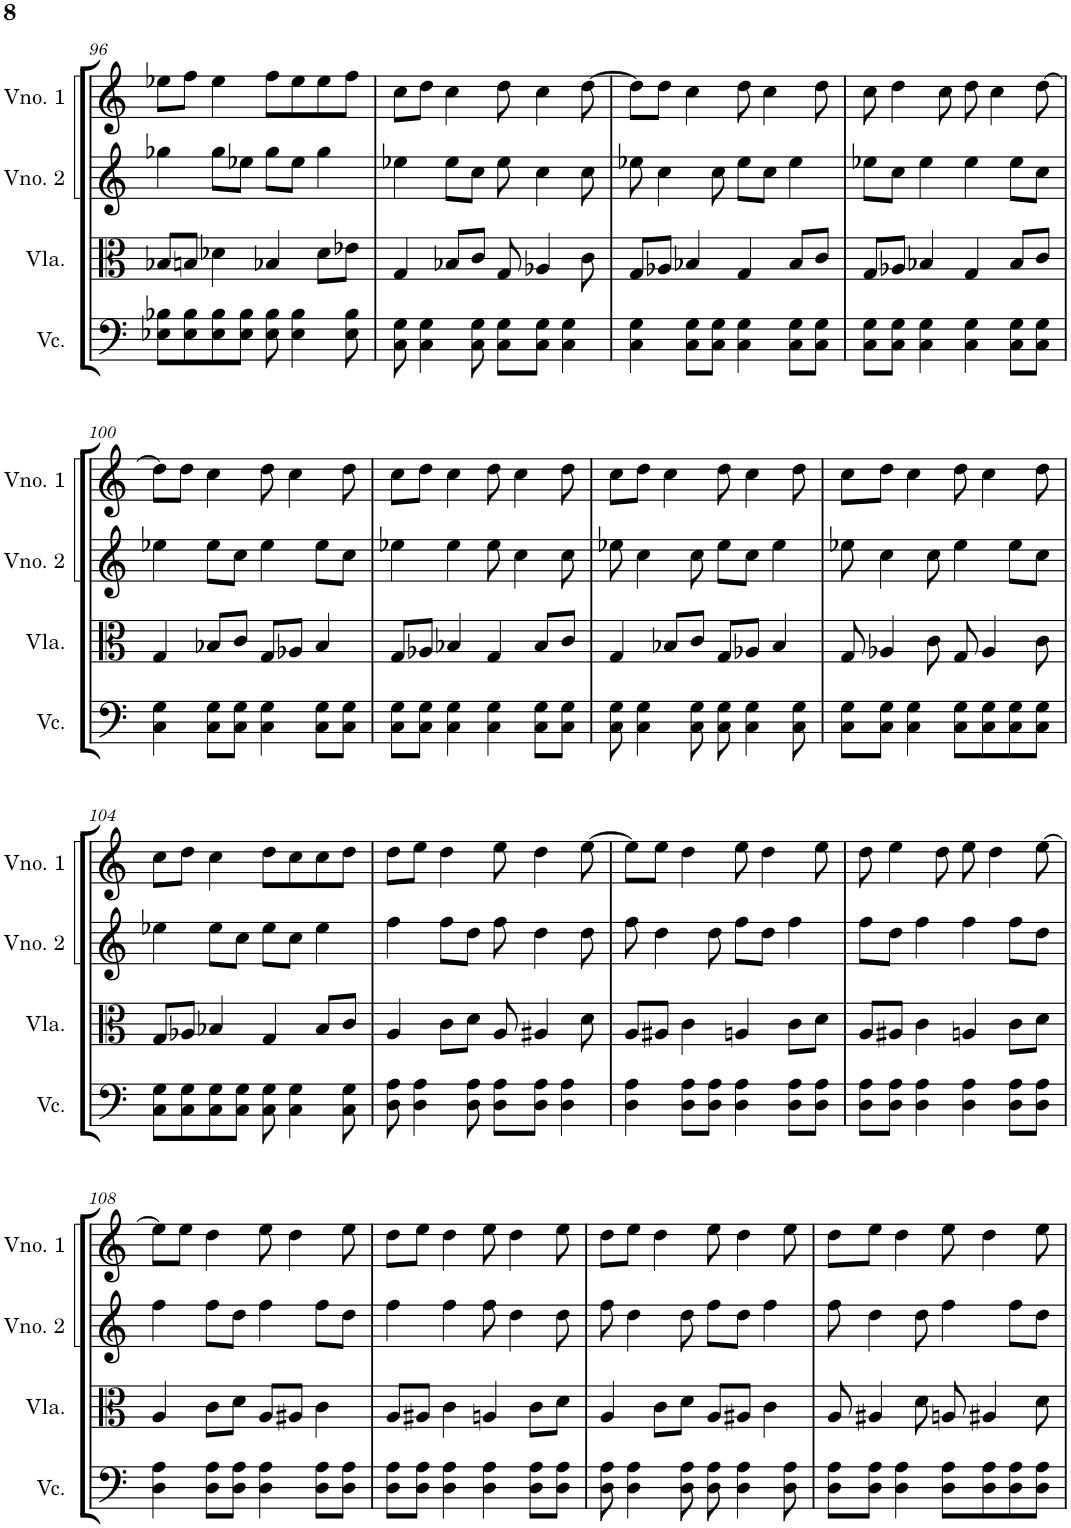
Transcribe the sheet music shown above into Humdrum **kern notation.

**kern	**kern	**kern	**kern
*part4	*part3	*part2	*part1
*staff4	*staff3	*staff2	*staff1
*I"Violoncelo	*I"Viola	*I"Violino 2	*I"Violino 1
*I'Vc.	*I'Vla.	*I'Vno. 2	*I'Vno. 1
!!LO:PB:g=z
*clefF4	*clefC3	*clefG2	*clefG2
*k[]	*k[]	*k[]	*k[]
*M4/4	*M4/4	*M4/4	*M4/4
=96	=96	=96	=96
8E-X\ 8B-X\L	8B-X/L	4gg-X\	8ee-X\L
8E-\ 8B-\	8Bn/J	.	8ff\J
8E-\ 8B-\	4d-X\	8gg-\L	4ee-\
8E-\ 8B-\J	.	8ee-X\J	.
8E-\ 8B-\	4B-X/	8gg-\L	8ff\L
4E-\ 4B-\	.	8ee-\J	8ee-\
.	8d-\L	4gg-\	8ee-\
8E-\ 8B-\	8e-X\J	.	8ff\J
=97	=97	=97	=97
8C\ 8G\	4G/	4ee-X\	8cc\L
4C\ 4G\	.	.	8dd\J
.	8B-X/L	8ee-\L	4cc\
8C\ 8G\	8c/J	8cc\J	.
8C\ 8G\L	8G/	8ee-\	8dd\
8C\ 8G\J	4A-X/	4cc\	4cc\
4C\ 4G\	.	.	.
.	8c\	8cc\	[8dd\
=98	=98	=98	=98
4C\ 4G\	8G/L	8ee-X\	8dd\L]
.	8A-X/J	4cc\	8dd\J
8C\ 8G\L	4B-X/	.	4cc\
8C\ 8G\J	.	8cc\	.
4C\ 4G\	4G/	8ee-\L	8dd\
.	.	8cc\J	4cc\
8C\ 8G\L	8B-/L	4ee-\	.
8C\ 8G\J	8c/J	.	8dd\
=99	=99	=99	=99
8C\ 8G\L	8G/L	8ee-X\L	8cc\
8C\ 8G\J	8A-X/J	8cc\J	4dd\
4C\ 4G\	4B-X/	4ee-\	.
.	.	.	8cc\
4C\ 4G\	4G/	4ee-\	8dd\
.	.	.	4cc\
8C\ 8G\L	8B-/L	8ee-\L	.
8C\ 8G\J	8c/J	8cc\J	[8dd\
!!LO:LB:g=z
=100	=100	=100	=100
4C\ 4G\	4G/	4ee-X\	8dd\L]
.	.	.	8dd\J
8C\ 8G\L	8B-X/L	8ee-\L	4cc\
8C\ 8G\J	8c/J	8cc\J	.
4C\ 4G\	8G/L	4ee-\	8dd\
.	8A-X/J	.	4cc\
8C\ 8G\L	4B-/	8ee-\L	.
8C\ 8G\J	.	8cc\J	8dd\
=101	=101	=101	=101
8C\ 8G\L	8G/L	4ee-X\	8cc\L
8C\ 8G\J	8A-X/J	.	8dd\J
4C\ 4G\	4B-X/	4ee-\	4cc\
4C\ 4G\	4G/	8ee-\	8dd\
.	.	4cc\	4cc\
8C\ 8G\L	8B-/L	.	.
8C\ 8G\J	8c/J	8cc\	8dd\
=102	=102	=102	=102
8C\ 8G\	4G/	8ee-X\	8cc\L
4C\ 4G\	.	4cc\	8dd\J
.	8B-X/L	.	4cc\
8C\ 8G\	8c/J	8cc\	.
8C\ 8G\	8G/L	8ee-\L	8dd\
4C\ 4G\	8A-X/J	8cc\J	4cc\
.	4B-/	4ee-\	.
8C\ 8G\	.	.	8dd\
=103	=103	=103	=103
8C\ 8G\L	8G/	8ee-X\	8cc\L
8C\ 8G\J	4A-X/	4cc\	8dd\J
4C\ 4G\	.	.	4cc\
.	8c\	8cc\	.
8C\ 8G\L	8G/	4ee-\	8dd\
8C\ 8G\	4A-/	.	4cc\
8C\ 8G\	.	8ee-\L	.
8C\ 8G\J	8c\	8cc\J	8dd\
!!LO:LB:g=z
=104	=104	=104	=104
8C\ 8G\L	8G/L	4ee-X\	8cc\L
8C\ 8G\	8A-X/J	.	8dd\J
8C\ 8G\	4B-X/	8ee-\L	4cc\
8C\ 8G\J	.	8cc\J	.
8C\ 8G\	4G/	8ee-\L	8dd\L
4C\ 4G\	.	8cc\J	8cc\
.	8B-/L	4ee-\	8cc\
8C\ 8G\	8c/J	.	8dd\J
=105	=105	=105	=105
8D\ 8A\	4A/	4ff\	8dd\L
4D\ 4A\	.	.	8ee\J
.	8c\L	8ff\L	4dd\
8D\ 8A\	8d\J	8dd\J	.
8D\ 8A\L	8A/	8ff\	8ee\
8D\ 8A\J	4A#X/	4dd\	4dd\
4D\ 4A\	.	.	.
.	8d\	8dd\	[8ee\
=106	=106	=106	=106
4D\ 4A\	8A/L	8ff\	8ee\L]
.	8A#X/J	4dd\	8ee\J
8D\ 8A\L	4c\	.	4dd\
8D\ 8A\J	.	8dd\	.
4D\ 4A\	4An/	8ff\L	8ee\
.	.	8dd\J	4dd\
8D\ 8A\L	8c\L	4ff\	.
8D\ 8A\J	8d\J	.	8ee\
=107	=107	=107	=107
8D\ 8A\L	8A/L	8ff\L	8dd\
8D\ 8A\J	8A#X/J	8dd\J	4ee\
4D\ 4A\	4c\	4ff\	.
.	.	.	8dd\
4D\ 4A\	4An/	4ff\	8ee\
.	.	.	4dd\
8D\ 8A\L	8c\L	8ff\L	.
8D\ 8A\J	8d\J	8dd\J	[8ee\
!!LO:LB:g=z
=108	=108	=108	=108
4D\ 4A\	4A/	4ff\	8ee\L]
.	.	.	8ee\J
8D\ 8A\L	8c\L	8ff\L	4dd\
8D\ 8A\J	8d\J	8dd\J	.
4D\ 4A\	8A/L	4ff\	8ee\
.	8A#X/J	.	4dd\
8D\ 8A\L	4c\	8ff\L	.
8D\ 8A\J	.	8dd\J	8ee\
=109	=109	=109	=109
8D\ 8A\L	8A/L	4ff\	8dd\L
8D\ 8A\J	8A#X/J	.	8ee\J
4D\ 4A\	4c\	4ff\	4dd\
4D\ 4A\	4An/	8ff\	8ee\
.	.	4dd\	4dd\
8D\ 8A\L	8c\L	.	.
8D\ 8A\J	8d\J	8dd\	8ee\
=110	=110	=110	=110
8D\ 8A\	4A/	8ff\	8dd\L
4D\ 4A\	.	4dd\	8ee\J
.	8c\L	.	4dd\
8D\ 8A\	8d\J	8dd\	.
8D\ 8A\	8A/L	8ff\L	8ee\
4D\ 4A\	8A#X/J	8dd\J	4dd\
.	4c\	4ff\	.
8D\ 8A\	.	.	8ee\
=111	=111	=111	=111
8D\ 8A\L	8A/	8ff\	8dd\L
8D\ 8A\J	4A#X/	4dd\	8ee\J
4D\ 4A\	.	.	4dd\
.	8d\	8dd\	.
8D\ 8A\L	8An/	4ff\	8ee\
8D\ 8A\	4A#X/	.	4dd\
8D\ 8A\	.	8ff\L	.
8D\ 8A\J	8d\	8dd\J	8ee\
=	=	=	=
*-	*-	*-	*-
